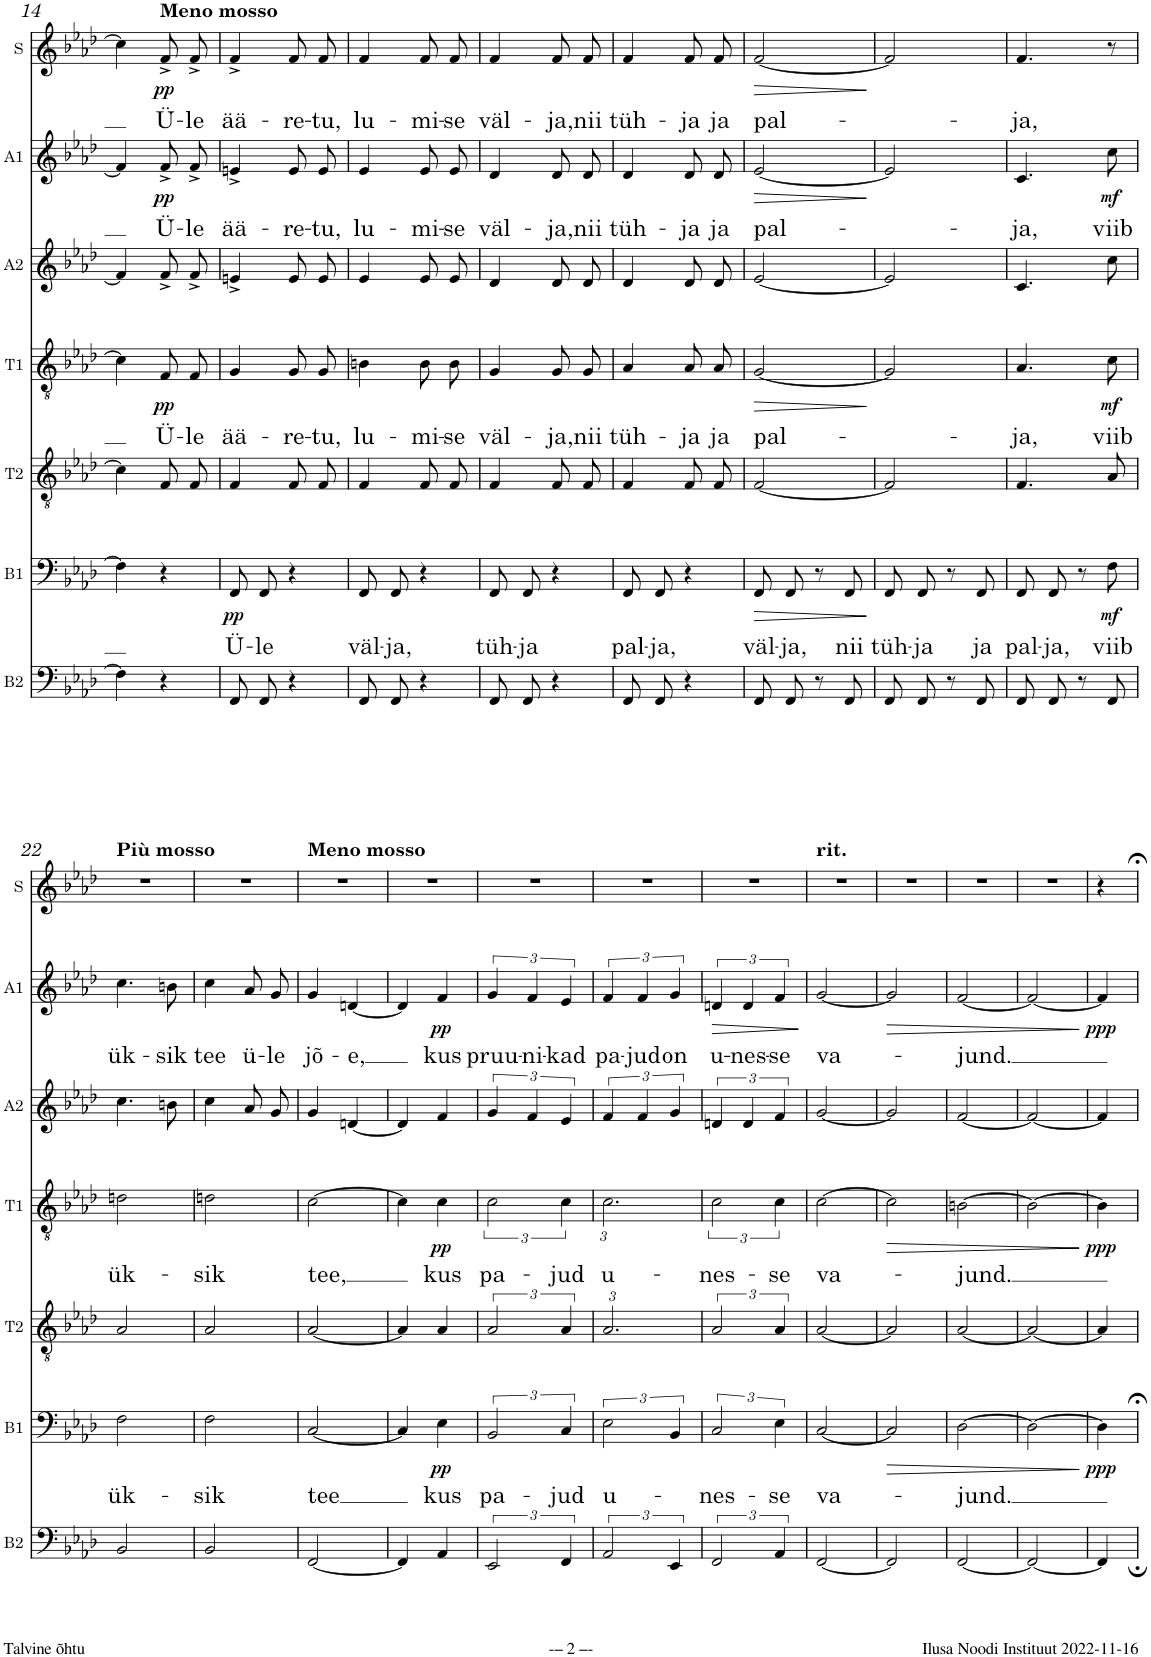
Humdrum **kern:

**kern	**text	**kern	**text	**dynam	**kern	**text	**kern	**text	**dynam	**kern	**text	**kern	**text	**dynam	**kern	**text	**dynam
*part7	*part7	*part6	*part6	*part6	*part5	*part5	*part4	*part4	*part4	*part3	*part3	*part2	*part2	*part2	*part1	*part1	*part1
*staff7	*staff7	*staff6	*staff6	*staff6	*staff5	*staff5	*staff4	*staff4	*staff4	*staff3	*staff3	*staff2	*staff2	*staff2	*staff1	*staff1	*staff1
*I"B2	*	*I"B1	*	*	*I"T2	*	*I"T1	*	*	*I"A2	*	*I"A1	*	*	*I"S	*	*
*I'B2	*	*I'B1	*	*	*I'T2	*	*I'T1	*	*	*I'A2	*	*I'A1	*	*	*I'S	*	*
!!LO:PB:g=z
*clefF4	*	*clefF4	*	*	*clefGv2	*	*clefGv2	*	*	*clefG2	*	*clefG2	*	*	*clefG2	*	*
*	*	*	*	*	*	*	*	*	*	*	*	*Trd1c2	*	*	*	*	*
*k[b-e-a-d-]	*	*k[b-e-a-d-]	*	*	*k[b-e-a-d-]	*	*k[b-e-a-d-]	*	*	*k[b-e-a-d-]	*	*k[b-e-a-d-]	*	*	*k[b-e-a-d-]	*	*
*M2/4	*	*M2/4	*	*	*M2/4	*	*M2/4	*	*	*M2/4	*	*M2/4	*	*	*M2/4	*	*
=14	=14	=14	=14	=14	=14	=14	=14	=14	=14	=14	=14	=14	=14	=14	=14	=14	=14
4F\]	.	4F\]	.	.	4c\]	.	4c\]	.	.	4f/]	.	4f/]	.	.	4cc\]	.	.
!	!	!	!	!	!	!	!	!	!	!	!	!	!	!	!LO:TX:a:B:t=Meno mosso	!	!
!	!	!	!	!	!	!LO:LY:a	!	!LO:LY:b	!LO:DY:b	!	!LO:LY:a	!	!LO:LY:b	!LO:DY:b	!	!LO:LY:b	!LO:DY:b
4r	.	4r	.	.	8F/L	Ü-	8F/L	Ü-	pp	8f^/L	Ü-	8f^/L	Ü-	pp	8f^/L	Ü-	pp
!	!	!	!	!	!	!LO:LY:a	!	!LO:LY:b	!	!	!LO:LY:a	!	!LO:LY:b	!	!	!LO:LY:b	!
.	.	.	.	.	8F/J	-le	8F/J	-le	.	8f^/J	-le	8f^/J	-le	.	8f^/J	-le	.
=15	=15	=15	=15	=15	=15	=15	=15	=15	=15	=15	=15	=15	=15	=15	=15	=15	=15
!	!LO:LY:a	!	!LO:LY:b	!LO:DY:b	!	!LO:LY:a	!	!LO:LY:b	!	!	!LO:LY:a	!	!LO:LY:b	!	!	!LO:LY:b	!
8FF/L	Ü-	8FF/L	Ü-	pp	4F/	ää-	4G/	ää-	.	4en^/	ää-	4en^/	ää-	.	4f^/	ää-	.
!	!LO:LY:a	!	!LO:LY:b	!	!	!	!	!	!	!	!	!	!	!	!	!	!
8FF/J	-le	8FF/J	-le	.	.	.	.	.	.	.	.	.	.	.	.	.	.
!	!	!	!	!	!	!LO:LY:a	!	!LO:LY:b	!	!	!LO:LY:a	!	!LO:LY:b	!	!	!LO:LY:b	!
4r	.	4r	.	.	8F/L	-re-	8G/L	-re-	.	8e/L	-re-	8e/L	-re-	.	8f/L	-re-	.
!	!	!	!	!	!	!LO:LY:a	!	!LO:LY:b	!	!	!LO:LY:a	!	!LO:LY:b	!	!	!LO:LY:b	!
.	.	.	.	.	8F/J	-tu,	8G/J	-tu,	.	8e/J	-tu,	8e/J	-tu,	.	8f/J	-tu,	.
=16	=16	=16	=16	=16	=16	=16	=16	=16	=16	=16	=16	=16	=16	=16	=16	=16	=16
!	!LO:LY:a	!	!LO:LY:b	!	!	!LO:LY:a	!	!LO:LY:b	!	!	!LO:LY:a	!	!LO:LY:b	!	!	!LO:LY:b	!
8FF/L	väl-	8FF/L	väl-	.	4F/	lu-	4Bn\	lu-	.	4e-/	lu-	4e-/	lu-	.	4f/	lu-	.
!	!LO:LY:a	!	!LO:LY:b	!	!	!	!	!	!	!	!	!	!	!	!	!	!
8FF/J	-ja,	8FF/J	-ja,	.	.	.	.	.	.	.	.	.	.	.	.	.	.
!	!	!	!	!	!	!LO:LY:a	!	!LO:LY:b	!	!	!LO:LY:a	!	!LO:LY:b	!	!	!LO:LY:b	!
4r	.	4r	.	.	8F/L	-mi-	8B\L	-mi-	.	8e-/L	-mi-	8e-/L	-mi-	.	8f/L	-mi-	.
!	!	!	!	!	!	!LO:LY:a	!	!LO:LY:b	!	!	!LO:LY:a	!	!LO:LY:b	!	!	!LO:LY:b	!
.	.	.	.	.	8F/J	-se	8B\J	-se	.	8e-/J	-se	8e-/J	-se	.	8f/J	-se	.
=17	=17	=17	=17	=17	=17	=17	=17	=17	=17	=17	=17	=17	=17	=17	=17	=17	=17
!	!LO:LY:a	!	!LO:LY:b	!	!	!LO:LY:a	!	!LO:LY:b	!	!	!LO:LY:a	!	!LO:LY:b	!	!	!LO:LY:b	!
8FF/L	tüh-	8FF/L	tüh-	.	4F/	väl-	4G/	väl-	.	4d-/	väl-	4d-/	väl-	.	4f/	väl-	.
!	!LO:LY:a	!	!LO:LY:b	!	!	!	!	!	!	!	!	!	!	!	!	!	!
8FF/J	-ja	8FF/J	-ja	.	.	.	.	.	.	.	.	.	.	.	.	.	.
!	!	!	!	!	!	!LO:LY:a	!	!LO:LY:b	!	!	!LO:LY:a	!	!LO:LY:b	!	!	!LO:LY:b	!
4r	.	4r	.	.	8F/L	-ja,	8G/L	-ja,	.	8d-/L	-ja,	8d-/L	-ja,	.	8f/L	-ja,	.
!	!	!	!	!	!	!LO:LY:a	!	!LO:LY:b	!	!	!LO:LY:a	!	!LO:LY:b	!	!	!LO:LY:b	!
.	.	.	.	.	8F/J	nii	8G/J	nii	.	8d-/J	nii	8d-/J	nii	.	8f/J	nii	.
=18	=18	=18	=18	=18	=18	=18	=18	=18	=18	=18	=18	=18	=18	=18	=18	=18	=18
!	!LO:LY:a	!	!LO:LY:b	!	!	!LO:LY:a	!	!LO:LY:b	!	!	!LO:LY:a	!	!LO:LY:b	!	!	!LO:LY:b	!
8FF/L	pal-	8FF/L	pal-	.	4F/	tüh-	4A-/	tüh-	.	4d-/	tüh-	4d-/	tüh-	.	4f/	tüh-	.
!	!LO:LY:a	!	!LO:LY:b	!	!	!	!	!	!	!	!	!	!	!	!	!	!
8FF/J	-ja,	8FF/J	-ja,	.	.	.	.	.	.	.	.	.	.	.	.	.	.
!	!	!	!	!	!	!LO:LY:a	!	!LO:LY:b	!	!	!LO:LY:a	!	!LO:LY:b	!	!	!LO:LY:b	!
4r	.	4r	.	.	8F/L	-ja	8A-/L	-ja	.	8d-/L	-ja	8d-/L	-ja	.	8f/L	-ja	.
!	!	!	!	!	!	!LO:LY:a	!	!LO:LY:b	!	!	!LO:LY:a	!	!LO:LY:b	!	!	!LO:LY:b	!
.	.	.	.	.	8F/J	ja	8A-/J	ja	.	8d-/J	ja	8d-/J	ja	.	8f/J	ja	.
=19	=19	=19	=19	=19	=19	=19	=19	=19	=19	=19	=19	=19	=19	=19	=19	=19	=19
!	!LO:LY:a	!	!LO:LY:b	!LO:HP:b	!	!LO:LY:a	!	!LO:LY:b	!LO:HP:b	!	!LO:LY:a	!	!LO:LY:b	!LO:HP:b	!	!LO:LY:b	!LO:HP:b
8FF/L	väl-	8FF/L	väl-	>	[2F/	pal-	[2G/	pal-	>	[2e-/	pal-	[2e-/	pal-	>	[2f/	pal-	>
!	!LO:LY:a	!	!LO:LY:b	!	!	!	!	!	!	!	!	!	!	!	!	!	!
8FF/J	-ja,	8FF/J	-ja,	.	.	.	.	.	.	.	.	.	.	.	.	.	.
8r	.	8r	.	.	.	.	.	.	.	.	.	.	.	.	.	.	.
!	!LO:LY:a	!	!LO:LY:b	!	!	!	!	!	!	!	!	!	!	!	!	!	!
8FF/	nii	8FF/	nii	.	.	.	.	.	.	.	.	.	.	.	.	.	.
.	.	.	.	]	.	.	.	.	]	.	.	.	.	]	.	.	]
=20	=20	=20	=20	=20	=20	=20	=20	=20	=20	=20	=20	=20	=20	=20	=20	=20	=20
!	!LO:LY:a	!	!LO:LY:b	!	!	!	!	!	!	!	!	!	!	!	!	!	!
8FF/L	tüh-	8FF/L	tüh-	.	2F/]	.	2G/]	.	.	2e-/]	.	2e-/]	.	.	2f/]	.	.
!	!LO:LY:a	!	!LO:LY:b	!	!	!	!	!	!	!	!	!	!	!	!	!	!
8FF/J	-ja	8FF/J	-ja	.	.	.	.	.	.	.	.	.	.	.	.	.	.
8r	.	8r	.	.	.	.	.	.	.	.	.	.	.	.	.	.	.
!	!LO:LY:a	!	!LO:LY:b	!	!	!	!	!	!	!	!	!	!	!	!	!	!
8FF/	ja	8FF/	ja	.	.	.	.	.	.	.	.	.	.	.	.	.	.
=21	=21	=21	=21	=21	=21	=21	=21	=21	=21	=21	=21	=21	=21	=21	=21	=21	=21
!	!LO:LY:a	!	!LO:LY:b	!	!	!LO:LY:a	!	!LO:LY:b	!	!	!LO:LY:a	!	!LO:LY:b	!	!	!LO:LY:b	!
8FF/L	pal-	8FF/L	pal-	.	4.F/	-ja,	4.A-/	-ja,	.	4.c/	-ja,	4.c/	-ja,	.	4.f/	-ja,	.
!	!LO:LY:a	!	!LO:LY:b	!	!	!	!	!	!	!	!	!	!	!	!	!	!
8FF/J	-ja,	8FF/J	-ja,	.	.	.	.	.	.	.	.	.	.	.	.	.	.
8r	.	8r	.	.	.	.	.	.	.	.	.	.	.	.	.	.	.
!	!LO:LY:a	!	!LO:LY:b	!LO:DY:b	!	!LO:LY:a	!	!LO:LY:b	!LO:DY:b	!	!LO:LY:a	!	!LO:LY:b	!LO:DY:b	!	!	!
8FF/	viib	8F\	viib	mf	8A-/	viib	8c\	viib	mf	8cc\	viib	8cc\	viib	mf	8r	.	.
!!LO:LB:g=z
=22	=22	=22	=22	=22	=22	=22	=22	=22	=22	=22	=22	=22	=22	=22	=22	=22	=22
!	!	!	!	!	!	!	!	!	!	!	!	!	!	!	!LO:TX:a:B:t=Più mosso	!	!
!	!LO:LY:a	!	!LO:LY:b	!	!	!LO:LY:a	!	!LO:LY:b	!	!	!LO:LY:a	!	!LO:LY:b	!	!	!	!
2BB-/	ük-	2F\	ük-	.	2A-/	ük-	2dn\	ük-	.	4.cc\	ük-	4.cc\	ük-	.	2r	.	.
!	!	!	!	!	!	!	!	!	!	!	!LO:LY:a	!	!LO:LY:b	!	!	!	!
.	.	.	.	.	.	.	.	.	.	8bn\	-sik	8bn\	-sik	.	.	.	.
=23	=23	=23	=23	=23	=23	=23	=23	=23	=23	=23	=23	=23	=23	=23	=23	=23	=23
!	!LO:LY:a	!	!LO:LY:b	!	!	!LO:LY:a	!	!LO:LY:b	!	!	!LO:LY:a	!	!LO:LY:b	!	!	!	!
2BB-/	-sik	2F\	-sik	.	2A-/	-sik	2dn\	-sik	.	4cc\	tee	4cc\	tee	.	2r	.	.
!	!	!	!	!	!	!	!	!	!	!	!LO:LY:a	!	!LO:LY:b	!	!	!	!
.	.	.	.	.	.	.	.	.	.	8a-/L	ü-	8a-/L	ü-	.	.	.	.
!	!	!	!	!	!	!	!	!	!	!	!LO:LY:a	!	!LO:LY:b	!	!	!	!
.	.	.	.	.	.	.	.	.	.	8g/J	-le	8g/J	-le	.	.	.	.
=24	=24	=24	=24	=24	=24	=24	=24	=24	=24	=24	=24	=24	=24	=24	=24	=24	=24
!	!	!	!	!	!	!	!	!	!	!	!	!	!	!	!LO:TX:a:B:t=Meno mosso	!	!
!	!LO:LY:a	!	!LO:LY:b	!	!	!LO:LY:a	!	!LO:LY:b	!	!	!LO:LY:a	!	!LO:LY:b	!	!	!	!
[2FF/	tee	[2C/	tee	.	[2A-/	tee,	[2c\	tee,	.	4g/	jõ-	4g/	jõ-	.	2r	.	.
!	!	!	!	!	!	!	!	!	!	!	!LO:LY:a	!	!LO:LY:b	!	!	!	!
.	.	.	.	.	.	.	.	.	.	[4dn/	-e,	[4dn/	-e,	.	.	.	.
=25	=25	=25	=25	=25	=25	=25	=25	=25	=25	=25	=25	=25	=25	=25	=25	=25	=25
4FF/]	.	4C/]	.	.	4A-/]	.	4c\]	.	.	4d/]	.	4d/]	.	.	2r	.	.
!	!LO:LY:a	!	!LO:LY:b	!LO:DY:b	!	!LO:LY:a	!	!LO:LY:b	!LO:DY:b	!	!LO:LY:a	!	!LO:LY:b	!LO:DY:b	!	!	!
4AA-/	kus	4E-\	kus	pp	4A-/	kus	4c\	kus	pp	4f/	kus	4f/	kus	pp	.	.	.
=26	=26	=26	=26	=26	=26	=26	=26	=26	=26	=26	=26	=26	=26	=26	=26	=26	=26
!	!LO:LY:a	!	!LO:LY:b	!	!	!LO:LY:a	!	!LO:LY:b	!	!	!LO:LY:a	!	!LO:LY:b	!	!	!	!
3EE-/	pa-	3BB-/	pa-	.	3A-/	pa-	3c\	pa-	.	6g/	pruu-	6g/	pruu-	.	2r	.	.
!	!	!	!	!	!	!	!	!	!	!	!LO:LY:a	!	!LO:LY:b	!	!	!	!
.	.	.	.	.	.	.	.	.	.	6f/	-ni-	6f/	-ni-	.	.	.	.
!	!LO:LY:a	!	!LO:LY:b	!	!	!LO:LY:a	!	!LO:LY:b	!	!	!LO:LY:a	!	!LO:LY:b	!	!	!	!
6FF/	-jud	6C/	-jud	.	6A-/	-jud	6c\	-jud	.	6e-/	-kad	6e-/	-kad	.	.	.	.
=27	=27	=27	=27	=27	=27	=27	=27	=27	=27	=27	=27	=27	=27	=27	=27	=27	=27
!	!LO:LY:a	!	!LO:LY:b	!	!	!LO:LY:a	!	!LO:LY:b	!	!	!LO:LY:a	!	!LO:LY:b	!	!	!	!
3AA-/	u-	3E-\	u-	.	3.A-/	u-	3.c\	u-	.	6f/	pa-	6f/	pa-	.	2r	.	.
!	!	!	!	!	!	!	!	!	!	!	!LO:LY:a	!	!LO:LY:b	!	!	!	!
.	.	.	.	.	.	.	.	.	.	6f/	-jud	6f/	-jud	.	.	.	.
!	!	!	!	!	!	!	!	!	!	!	!LO:LY:a	!	!LO:LY:b	!	!	!	!
6EE-/	.	6BB-/	.	.	.	.	.	.	.	6g/	on	6g/	on	.	.	.	.
=28	=28	=28	=28	=28	=28	=28	=28	=28	=28	=28	=28	=28	=28	=28	=28	=28	=28
!	!LO:LY:a	!	!LO:LY:b	!	!	!LO:LY:a	!	!LO:LY:b	!	!	!LO:LY:a	!	!LO:LY:b	!LO:HP:b	!	!	!
3FF/	-nes-	3C/	-nes-	.	3A-/	-nes-	3c\	-nes-	.	6dn/	u-	6dn/	u-	>	2r	.	.
!	!	!	!	!	!	!	!	!	!	!	!LO:LY:a	!	!LO:LY:b	!	!	!	!
.	.	.	.	.	.	.	.	.	.	6d/	-nes-	6d/	-nes-	.	.	.	.
!	!LO:LY:a	!	!LO:LY:b	!	!	!LO:LY:a	!	!LO:LY:b	!	!	!LO:LY:a	!	!LO:LY:b	!	!	!	!
6AA-/	-se	6E-\	-se	.	6A-/	-se	6c\	-se	.	6f/	-se	6f/	-se	.	.	.	.
.	.	.	.	.	.	.	.	.	.	.	.	.	.	]	.	.	.
=29	=29	=29	=29	=29	=29	=29	=29	=29	=29	=29	=29	=29	=29	=29	=29	=29	=29
!	!	!	!	!	!	!	!	!	!	!	!	!	!	!	!LO:TX:a:B:t=rit.	!	!
!	!LO:LY:a	!	!LO:LY:b	!	!	!LO:LY:a	!	!LO:LY:b	!	!	!LO:LY:a	!	!LO:LY:b	!	!	!	!
[2FF/	va-	[2C/	va-	.	[2A-/	va-	[2c\	va-	.	[2g/	va-	[2g/	va-	.	2r	.	.
=30	=30	=30	=30	=30	=30	=30	=30	=30	=30	=30	=30	=30	=30	=30	=30	=30	=30
!	!	!	!	!LO:HP:b	!	!	!	!	!LO:HP:b	!	!	!	!	!LO:HP:b	!	!	!
2FF/]	.	2C/]	.	>	2A-/]	.	2c\]	.	>	2g/]	.	2g/]	.	>	2r	.	.
=31	=31	=31	=31	=31	=31	=31	=31	=31	=31	=31	=31	=31	=31	=31	=31	=31	=31
!	!LO:LY:a	!	!LO:LY:b	!	!	!LO:LY:a	!	!LO:LY:b	!	!	!LO:LY:a	!	!LO:LY:b	!	!	!	!
[2FF/	-jund.	[2D-\	-jund.	.	[2A-/	-jund.	[2Bn\	-jund.	.	[2f/	-jund.	[2f/	-jund.	.	2r	.	.
=32	=32	=32	=32	=32	=32	=32	=32	=32	=32	=32	=32	=32	=32	=32	=32	=32	=32
2FF/_	.	2D-\_	.	.	2A-/_	.	2B\_	.	.	2f/_	.	2f/_	.	.	2r	.	.
.	.	.	.	]	.	.	.	.	]	.	.	.	.	]	.	.	.
=33	=33	=33	=33	=33	=33	=33	=33	=33	=33	=33	=33	=33	=33	=33	=33	=33	=33
!	!	!	!	!LO:DY:b	!	!	!	!	!LO:DY:b	!	!	!	!	!LO:DY:b	!	!	!
4FF/]	.	4D-\]	.	ppp	4A-/]	.	4B\]	.	ppp	4f/]	.	4f/]	.	ppp	4r	.	.
=	=	=	=	=	=	=	=	=	=	=	=	=	=	=	=	=	=
*-	*-	*-	*-	*-	*-	*-	*-	*-	*-	*-	*-	*-	*-	*-	*-	*-	*-
